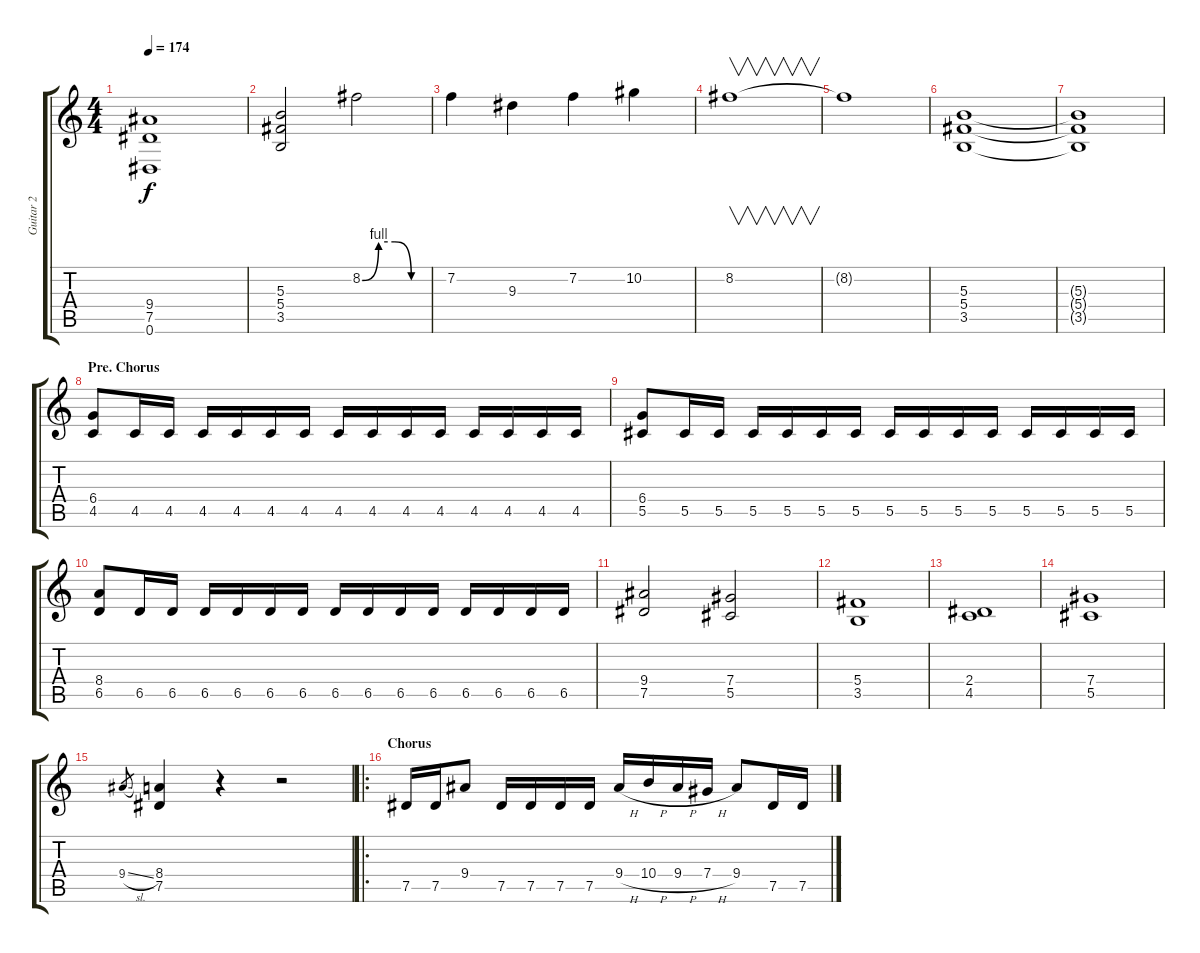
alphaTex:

\track ("Guitar 2" "Guitar 2") {instrument overdrivenguitar}
\staff {score tabs}
\tuning (Eb4 Bb3 Gb3 Db3 Ab2 Eb2) {hide}
\ts (4 4)
\tempo 174
\clef g2
\ks c
(9.4{t} 7.5{t} 0.6{t}).1{dy f} |
(5.3 5.4 3.5).2 8.2{be (custom 0 0 15 4 30 4 45 0 60 0)}.2 |
7.2.4 9.3.4 7.2.4 10.2.4 |
8.2.1{v volume 0} |
8.2{t}.1 |
(5.3 5.4 3.5).1{volume 11} |
(5.3{t} 5.4{t} 3.5{t}).1 |
\section ("" "Pre. Chorus")
(6.4 4.5).8 4.5.16 4.5.16 4.5.16 4.5.16 4.5.16 4.5.16 4.5.16 4.5.16 4.5.16 4.5.16 4.5.16 4.5.16 4.5.16 4.5.16 |
(6.4 5.5).8 5.5.16 5.5.16 5.5.16 5.5.16 5.5.16 5.5.16 5.5.16 5.5.16 5.5.16 5.5.16 5.5.16 5.5.16 5.5.16 5.5.16 |
(8.4 6.5).8 6.5.16 6.5.16 6.5.16 6.5.16 6.5.16 6.5.16 6.5.16 6.5.16 6.5.16 6.5.16 6.5.16 6.5.16 6.5.16 6.5.16 |
(9.4 7.5).2 (7.4 5.5).2 |
(5.4 3.5).1 |
(2.4 4.5).1 |
(7.4 5.5).1 |
9.4{sl}.8{gr} (8.4 7.5).4 r.4 r.2 |
\ro
\section ("" "Chorus")
7.5.16 7.5.16 9.4.8 7.5.16 7.5.16 7.5.16 7.5.16 9.4{h}.16 10.4{h}.16 9.4{h}.16 7.4{h}.16 9.4.8 7.5.16 7.5.16
